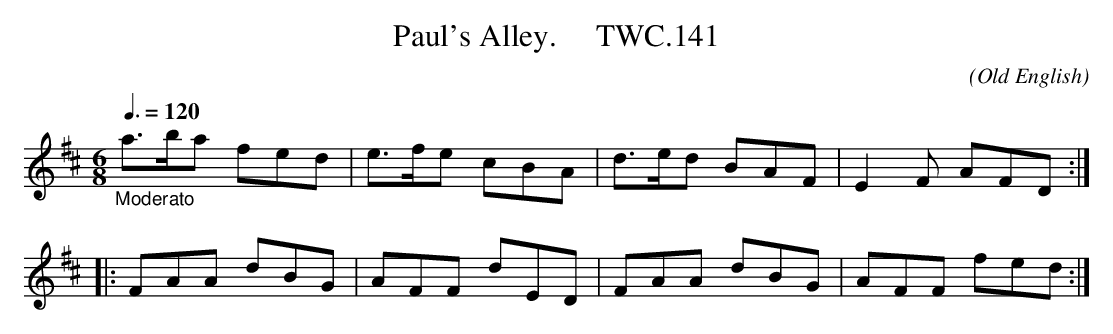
X:1
T:Paul's Alley.     TWC.141
L:1/8
C:(Old English)
M:6/8
Q:3/8=120
K:D
"_Moderato"\
a>ba fed|e>fe cBA|d>ed BAF|E2F AFD :|
|: FAA dBG|AFF dED|FAA dBG|AFF fed :|
